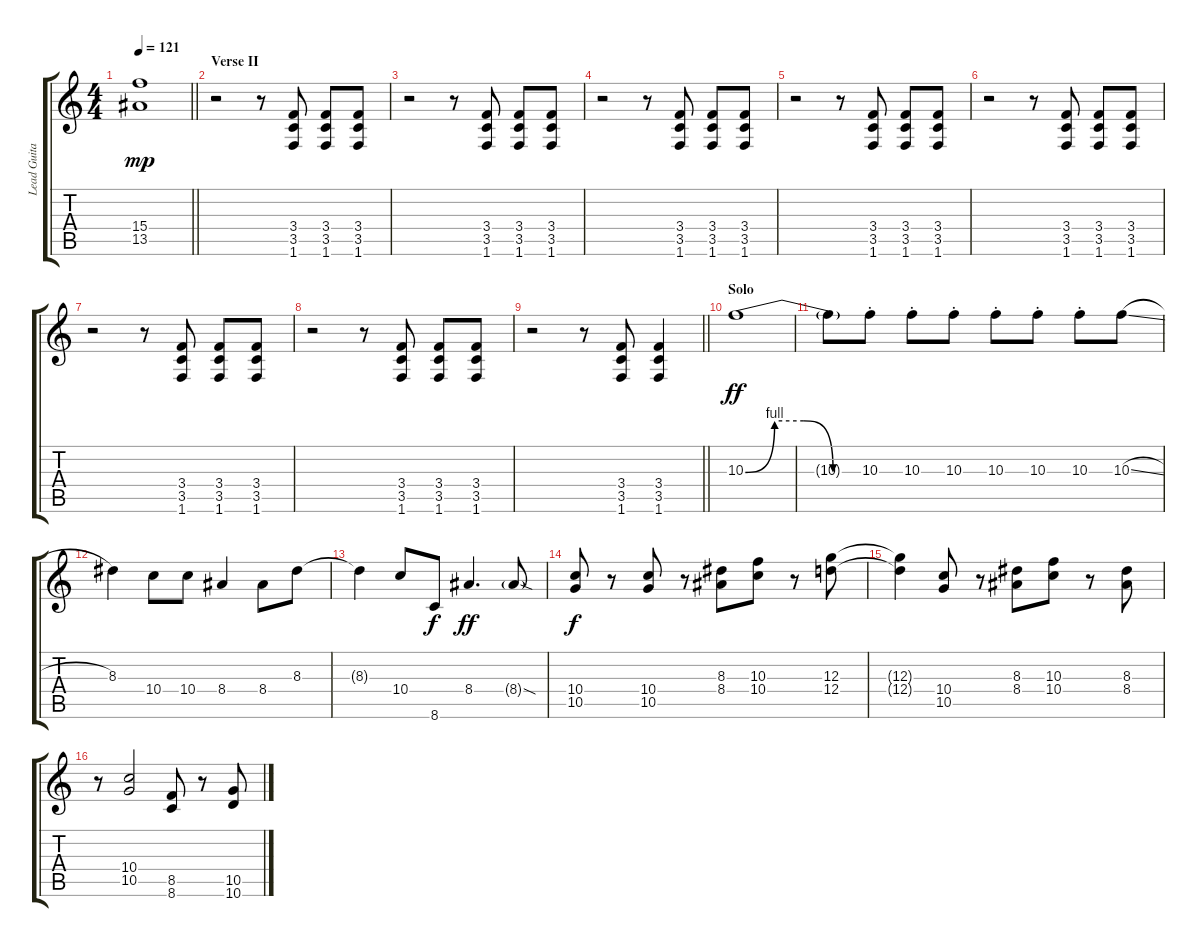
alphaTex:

\track ("Lead Guitar" "Lead Guita") {instrument distortionguitar}
\staff {score tabs}
\tuning (E4 B3 G3 D3 A2 E2) {hide}
\ts (4 4)
\tempo 121
\clef g2
\barLineRight lightlight
\ks c
(15.4 13.5).1{dy mp} |
\section ("" "Verse II")
r.2 r.8 (3.4 3.5 1.6).8 (3.4 3.5 1.6).8 (3.4 3.5 1.6).8 |
r.2 r.8 (3.4 3.5 1.6).8 (3.4 3.5 1.6).8 (3.4 3.5 1.6).8 |
r.2 r.8 (3.4 3.5 1.6).8 (3.4 3.5 1.6).8 (3.4 3.5 1.6).8 |
r.2 r.8 (3.4 3.5 1.6).8 (3.4 3.5 1.6).8 (3.4 3.5 1.6).8 |
r.2 r.8 (3.4 3.5 1.6).8 (3.4 3.5 1.6).8 (3.4 3.5 1.6).8 |
r.2 r.8 (3.4 3.5 1.6).8 (3.4 3.5 1.6).8 (3.4 3.5 1.6).8 |
r.2 r.8 (3.4 3.5 1.6).8 (3.4 3.5 1.6).8 (3.4 3.5 1.6).8 |
\barLineRight lightlight
r.2 r.8 (3.4 3.5 1.6).8 (3.4 3.5 1.6).4 |
\section ("" "Solo")
10.3{be (custom 0 0 15 4 30 4 45 0 60 0)}.1{dy ff} |
10.3{t}.8 10.3{st}.8 10.3{st}.8 10.3{st}.8 10.3{st}.8 10.3{st}.8 10.3{st}.8 10.3{sl}.8 |
8.3.4 10.4.8 10.4.8 8.4.4 8.4.8 8.3.8 |
8.3{t}.4 10.4.8 8.6.8{dy f} 8.4.4{d dy ff} 8.4{sod g}.8 |
(10.4 10.5).8{dy f} r.8 (10.4 10.5).8 r.8 (8.3 8.4).8 (10.3 10.4).8 r.8 (12.3 12.4).8 |
(12.3{t} 12.4{t}).4 (10.4 10.5).8 r.8 (8.3 8.4).8 (10.3 10.4).8 r.8 (8.3 8.4).8 |
r.8 (10.4 10.5).2 (8.5 8.6).8 r.8 (10.5 10.6).8
